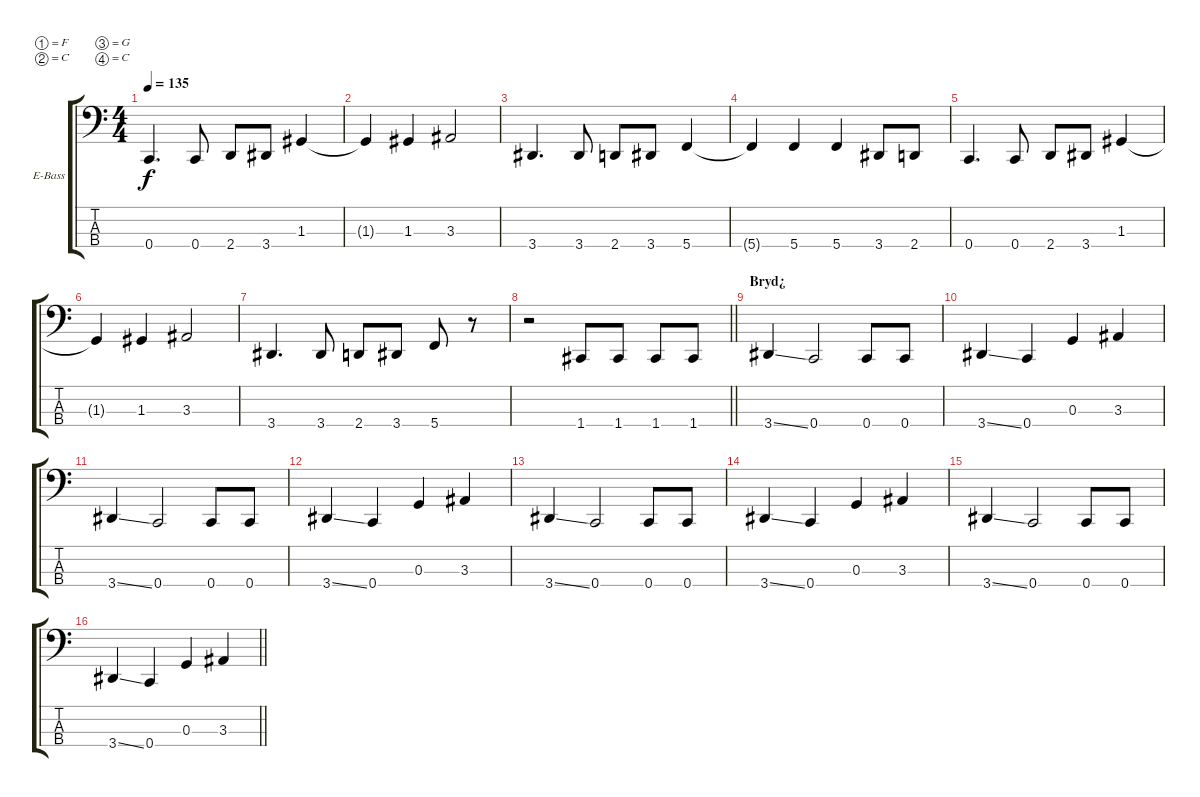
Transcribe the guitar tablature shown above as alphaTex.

\bracketExtendMode groupsimilarinstruments
\firstSystemTrackNameOrientation horizontal
\otherSystemsTrackNameOrientation horizontal
\track ("Bas" "E-Bass") {instrument electricbassfinger}
\staff {score tabs}
\tuning (F2 C2 G1 C1)
\ts (4 4)
\tempo 135
\clef f4
\ks c
0.4.4{d dy f} 0.4.8 2.4.8 3.4.8 1.3.4 |
1.3{t}.4 1.3.4 3.3.2 |
3.4.4{d} 3.4.8 2.4.8 3.4.8 5.4.4 |
5.4{t}.4 5.4.4 5.4.4 3.4.8 2.4.8 |
0.4.4{d} 0.4.8 2.4.8 3.4.8 1.3.4 |
1.3{t}.4 1.3.4 3.3.2 |
3.4.4{d} 3.4.8 2.4.8 3.4.8 5.4.8 r.8 |
\barLineRight lightlight
r.2 1.4.8 1.4.8 1.4.8 1.4.8 |
\section ("" "Bryd¿")
3.4{ss}.4 0.4.2 0.4.8 0.4.8 |
3.4{ss}.4 0.4.4 0.3.4 3.3.4 |
3.4{ss}.4 0.4.2 0.4.8 0.4.8 |
3.4{ss}.4 0.4.4 0.3.4 3.3.4 |
3.4{ss}.4 0.4.2 0.4.8 0.4.8 |
3.4{ss}.4 0.4.4 0.3.4 3.3.4 |
3.4{ss}.4 0.4.2 0.4.8 0.4.8 |
\barLineRight lightlight
3.4{ss}.4 0.4.4 0.3.4 3.3.4
